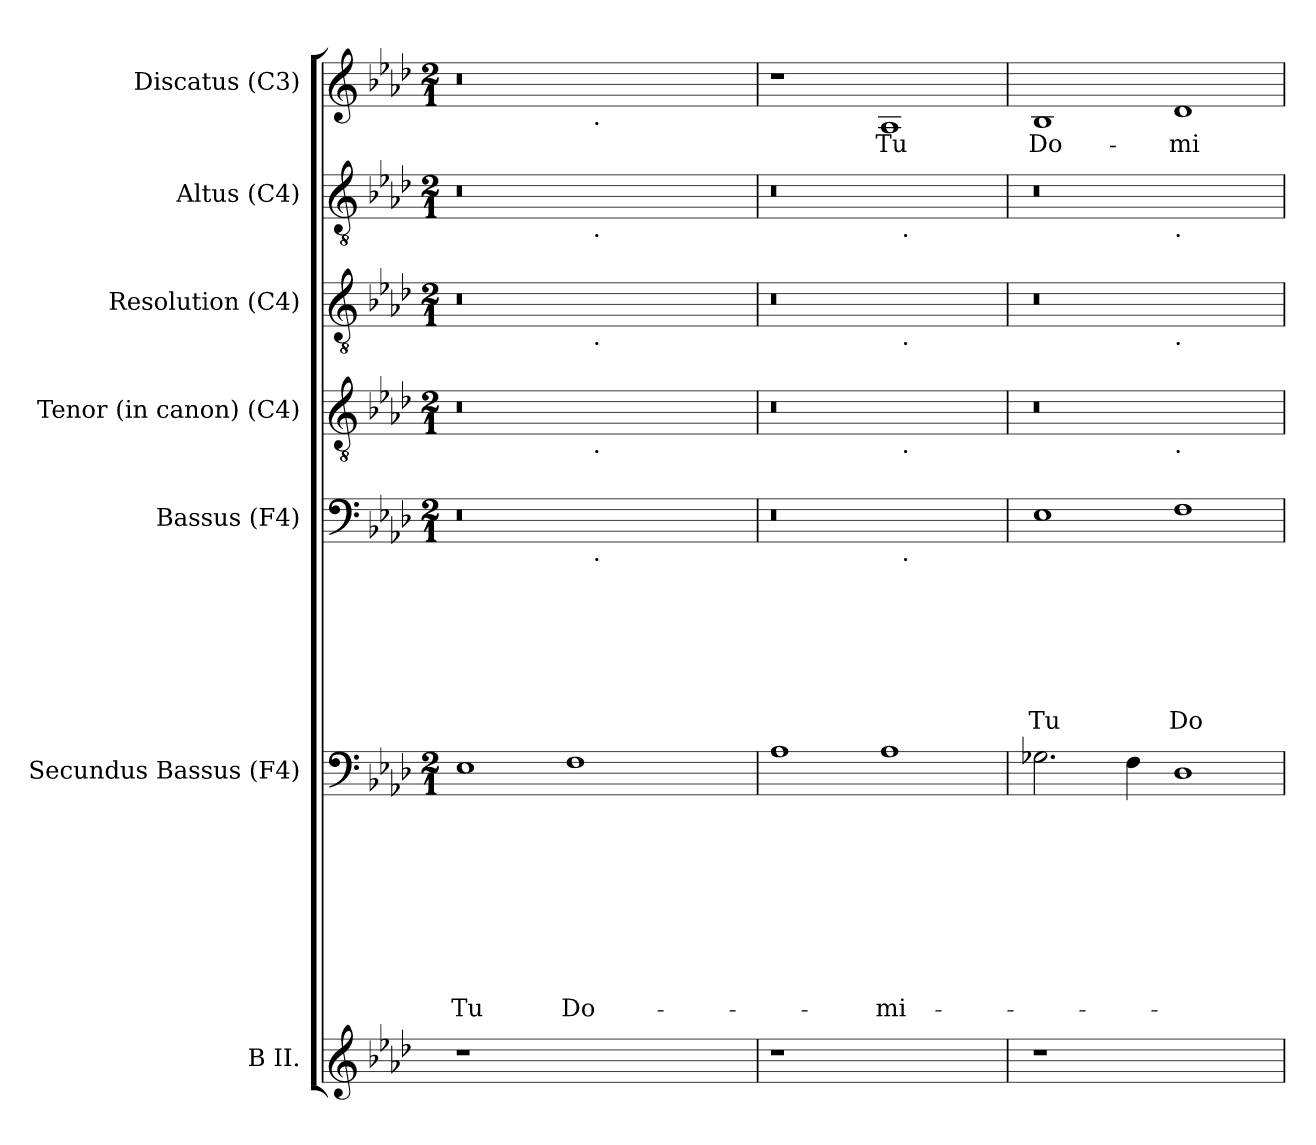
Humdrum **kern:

**kern	**kern	**text	**text	**text	**text	**text	**text	**text	**text	**text	**kern	**text	**text	**text	**text	**text	**text	**text	**kern	**kern	**kern	**kern	**text
*part7	*part6	*part6	*part6	*part6	*part6	*part6	*part6	*part6	*part6	*part6	*part5	*part5	*part5	*part5	*part5	*part5	*part5	*part5	*part4	*part3	*part2	*part1	*part1
*staff7	*staff6	*staff6	*staff6	*staff6	*staff6	*staff6	*staff6	*staff6	*staff6	*staff6	*staff5	*staff5	*staff5	*staff5	*staff5	*staff5	*staff5	*staff5	*staff4	*staff3	*staff2	*staff1	*staff1
*I"B II.	*I"Secundus Bassus (F4)	*	*	*	*	*	*	*	*	*	*I"Bassus (F4)	*	*	*	*	*	*	*	*I"Tenor (in canon) (C4)	*I"Resolution (C4)	*I"Altus (C4)	*I"Discatus (C3)	*
*I'B II.	*	*	*	*	*	*	*	*	*	*	*I'B.	*	*	*	*	*	*	*	*I'T.	*I'Res.	*I'A.	*I'D.	*
*clefG2	*clefF4	*	*	*	*	*	*	*	*	*	*clefF4	*	*	*	*	*	*	*	*clefGv2	*clefGv2	*clefGv2	*clefG2	*
*k[b-e-a-d-]	*k[b-e-a-d-]	*	*	*	*	*	*	*	*	*	*k[b-e-a-d-]	*	*	*	*	*	*	*	*k[b-e-a-d-]	*k[b-e-a-d-]	*k[b-e-a-d-]	*k[b-e-a-d-]	*
*A-:	*A-:	*	*	*	*	*	*	*	*	*	*A-:	*	*	*	*	*	*	*	*A-:	*A-:	*A-:	*A-:	*
*	*M2/1	*	*	*	*	*	*	*	*	*	*M2/1	*	*	*	*	*	*	*	*M2/1	*M2/1	*M2/1	*M2/1	*
=1	=1	=1	=1	=1	=1	=1	=1	=1	=1	=1	=1	=1	=1	=1	=1	=1	=1	=1	=1	=1	=1	=1	=1
!	!	!	!	!	!	!	!	!	!	!LO:LY:b	!	!	!	!	!	!	!	!	!	!	!	!	!
*	*	*	*	*	*	*	*	*	*	*	*^	*	*	*	*	*	*	*	*^	*^	*^	*^	*
1r	1E-	.	.	.	.	.	.	.	.	Tu	0r	1ryy	.	.	.	.	.	.	.	0r	1ryy	0r	1ryy	0r	1ryy	0r	1ryy	.
!	!	!	!	!	!	!	!	!	!	!LO:LY:b	!	!	!	!	!	!	!	!	!	!	!	!	!	!	!	!	!	!
1ryy	1F	.	.	.	.	.	.	.	.	Do-	.	16.ryy	.	.	.	.	.	.	.	.	16.ryy	.	16.ryy	.	16.ryy	.	16.ryy	.
!	!	!	!	!	!	!	!	!	!	!	!	!	!	!	!	!	!	!	!	!	!	!	!	!	!	!	!LO:TX:b:t=.	!
!	!	!	!	!	!	!	!	!	!	!	!	!	!	!	!	!	!	!	!	!	!	!	!	!	!LO:TX:b:t=.	!	!	!
!	!	!	!	!	!	!	!	!	!	!	!	!	!	!	!	!	!	!	!	!	!	!	!LO:TX:b:t=.	!	!	!	!	!
!	!	!	!	!	!	!	!	!	!	!	!	!	!	!	!	!	!	!	!	!	!LO:TX:b:t=.	!	!	!	!	!	!	!
!	!	!	!	!	!	!	!	!	!	!	!	!LO:TX:b:t=.	!	!	!	!	!	!	!	!	!	!	!	!	!	!	!	!
.	.	.	.	.	.	.	.	.	.	.	.	2ryy	.	.	.	.	.	.	.	.	2ryy	.	2ryy	.	2ryy	.	2ryy	.
.	.	.	.	.	.	.	.	.	.	.	.	4ryy	.	.	.	.	.	.	.	.	4ryy	.	4ryy	.	4ryy	.	4ryy	.
.	.	.	.	.	.	.	.	.	.	.	.	8ryy	.	.	.	.	.	.	.	.	8ryy	.	8ryy	.	8ryy	.	8ryy	.
.	.	.	.	.	.	.	.	.	.	.	.	32ryy	.	.	.	.	.	.	.	.	32ryy	.	32ryy	.	32ryy	.	32ryy	.
*	*	*	*	*	*	*	*	*	*	*	*	*	*	*	*	*	*	*	*	*	*	*	*	*	*	*v	*v	*
=2	=2	=2	=2	=2	=2	=2	=2	=2	=2	=2	=2	=2	=2	=2	=2	=2	=2	=2	=2	=2	=2	=2	=2	=2	=2	=2	=2
1r	1A-	.	.	.	.	.	.	.	.	.	0r	1ryy	.	.	.	.	.	.	.	0r	1ryy	0r	1ryy	0r	1ryy	1r	.
!	!	!	!	!	!	!	!	!	!	!LO:LY:b	!	!	!	!	!	!	!	!	!	!	!	!	!	!	!	!	!LO:LY:b
1ryy	1A-	.	.	.	.	.	.	.	.	-mi-	.	16ryy	.	.	.	.	.	.	.	.	16ryy	.	16ryy	.	16ryy	1A-	Tu
!	!	!	!	!	!	!	!	!	!	!	!	!	!	!	!	!	!	!	!	!	!	!	!	!	!LO:TX:b:t=.	!	!
!	!	!	!	!	!	!	!	!	!	!	!	!	!	!	!	!	!	!	!	!	!	!	!LO:TX:b:t=.	!	!	!	!
!	!	!	!	!	!	!	!	!	!	!	!	!	!	!	!	!	!	!	!	!	!LO:TX:b:t=.	!	!	!	!	!	!
!	!	!	!	!	!	!	!	!	!	!	!	!LO:TX:b:t=.	!	!	!	!	!	!	!	!	!	!	!	!	!	!	!
.	.	.	.	.	.	.	.	.	.	.	.	2...ryy	.	.	.	.	.	.	.	.	2...ryy	.	2...ryy	.	2...ryy	.	.
=3	=3	=3	=3	=3	=3	=3	=3	=3	=3	=3	=3	=3	=3	=3	=3	=3	=3	=3	=3	=3	=3	=3	=3	=3	=3	=3	=3
!	!	!	!	!	!	!	!	!	!	!	!	!	!	!	!	!	!	!	!LO:LY:b	!	!	!	!	!	!	!	!LO:LY:b
*	*	*	*	*	*	*	*	*	*	*	*v	*v	*	*	*	*	*	*	*	*	*	*	*	*	*	*	*
1r	2.G-X\	.	.	.	.	.	.	.	.	.	1E-	.	.	.	.	.	.	Tu	0r	1ryy	0r	1ryy	0r	1ryy	1B-	Do-
.	4F\	.	.	.	.	.	.	.	.	.	.	.	.	.	.	.	.	.	.	.	.	.	.	.	.	.
!	!	!	!	!	!	!	!	!	!	!	!	!	!	!	!	!	!	!	!	!	!	!	!	!LO:TX:b:t=.	!	!
!	!	!	!	!	!	!	!	!	!	!	!	!	!	!	!	!	!	!	!	!	!	!LO:TX:b:t=.	!	!	!	!
!	!	!	!	!	!	!	!	!	!	!	!	!	!	!	!	!	!	!	!	!LO:TX:b:t=.	!	!	!	!	!	!
!	!	!	!	!	!	!	!	!	!	!	!	!	!	!	!	!	!	!LO:LY:b	!	!	!	!	!	!	!	!LO:LY:b
1ryy	[>1D-	.	.	.	.	.	.	.	.	.	1F	.	.	.	.	.	.	Do-	.	1ryy	.	1ryy	.	1ryy	1d-	-mi-
*	*	*	*	*	*	*	*	*	*	*	*	*	*	*	*	*	*	*	*v	*v	*	*	*v	*v	*	*
*	*	*	*	*	*	*	*	*	*	*	*	*	*	*	*	*	*	*	*	*v	*v	*	*	*
=	=	=	=	=	=	=	=	=	=	=	=	=	=	=	=	=	=	=	=	=	=	=	=
*-	*-	*-	*-	*-	*-	*-	*-	*-	*-	*-	*-	*-	*-	*-	*-	*-	*-	*-	*-	*-	*-	*-	*-
